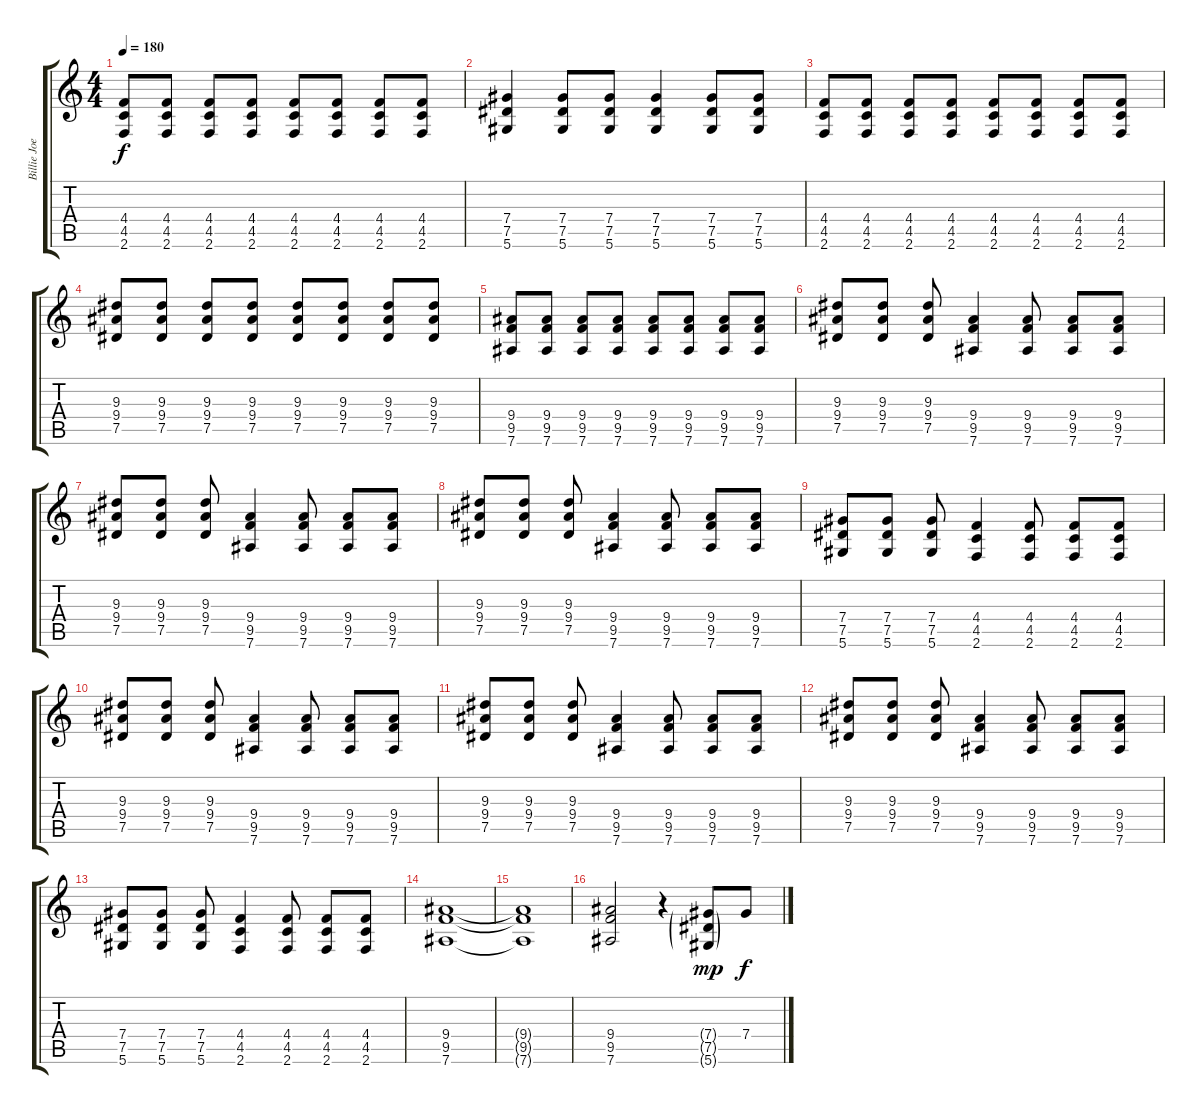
\track ("Billie Joe (Guitar)" "Billie Joe") {instrument overdrivenguitar}
\staff {score tabs}
\tuning (Eb4 Bb3 Gb3 Db3 Ab2 Eb2) {hide}
\ts (4 4)
\tempo 180
\clef g2
\ks c
(4.4 4.5 2.6).8{dy f} (4.4 4.5 2.6).8 (4.4 4.5 2.6).8 (4.4 4.5 2.6).8 (4.4 4.5 2.6).8 (4.4 4.5 2.6).8 (4.4 4.5 2.6).8 (4.4 4.5 2.6).8 |
(7.4 7.5 5.6).4 (7.4 7.5 5.6).8 (7.4 7.5 5.6).8 (7.4 7.5 5.6).4 (7.4 7.5 5.6).8 (7.4 7.5 5.6).8 |
(4.4 4.5 2.6).8 (4.4 4.5 2.6).8 (4.4 4.5 2.6).8 (4.4 4.5 2.6).8 (4.4 4.5 2.6).8 (4.4 4.5 2.6).8 (4.4 4.5 2.6).8 (4.4 4.5 2.6).8 |
(9.3 9.4 7.5).8 (9.3 9.4 7.5).8 (9.3 9.4 7.5).8 (9.3 9.4 7.5).8 (9.3 9.4 7.5).8 (9.3 9.4 7.5).8 (9.3 9.4 7.5).8 (9.3 9.4 7.5).8 |
(9.4 9.5 7.6).8 (9.4 9.5 7.6).8 (9.4 9.5 7.6).8 (9.4 9.5 7.6).8 (9.4 9.5 7.6).8 (9.4 9.5 7.6).8 (9.4 9.5 7.6).8 (9.4 9.5 7.6).8 |
(9.3 9.4 7.5).8 (9.3 9.4 7.5).8 (9.3 9.4 7.5).8 (9.4 9.5 7.6).4 (9.4 9.5 7.6).8 (9.4 9.5 7.6).8 (9.4 9.5 7.6).8 |
(9.3 9.4 7.5).8 (9.3 9.4 7.5).8 (9.3 9.4 7.5).8 (9.4 9.5 7.6).4 (9.4 9.5 7.6).8 (9.4 9.5 7.6).8 (9.4 9.5 7.6).8 |
(9.3 9.4 7.5).8 (9.3 9.4 7.5).8 (9.3 9.4 7.5).8 (9.4 9.5 7.6).4 (9.4 9.5 7.6).8 (9.4 9.5 7.6).8 (9.4 9.5 7.6).8 |
(7.4 7.5 5.6).8 (7.4 7.5 5.6).8 (7.4 7.5 5.6).8 (4.4 4.5 2.6).4 (4.4 4.5 2.6).8 (4.4 4.5 2.6).8 (4.4 4.5 2.6).8 |
(9.3 9.4 7.5).8 (9.3 9.4 7.5).8 (9.3 9.4 7.5).8 (9.4 9.5 7.6).4 (9.4 9.5 7.6).8 (9.4 9.5 7.6).8 (9.4 9.5 7.6).8 |
(9.3 9.4 7.5).8 (9.3 9.4 7.5).8 (9.3 9.4 7.5).8 (9.4 9.5 7.6).4 (9.4 9.5 7.6).8 (9.4 9.5 7.6).8 (9.4 9.5 7.6).8 |
(9.3 9.4 7.5).8 (9.3 9.4 7.5).8 (9.3 9.4 7.5).8 (9.4 9.5 7.6).4 (9.4 9.5 7.6).8 (9.4 9.5 7.6).8 (9.4 9.5 7.6).8 |
(7.4 7.5 5.6).8 (7.4 7.5 5.6).8 (7.4 7.5 5.6).8 (4.4 4.5 2.6).4 (4.4 4.5 2.6).8 (4.4 4.5 2.6).8 (4.4 4.5 2.6).8 |
(9.4 9.5 7.6).1 |
(9.4{t} 9.5{t} 7.6{t}).1 |
(9.4 9.5 7.6).2 r.4 (7.4{g} 7.5{g} 5.6{g}).8{dy mp} 7.4.8{dy f}
